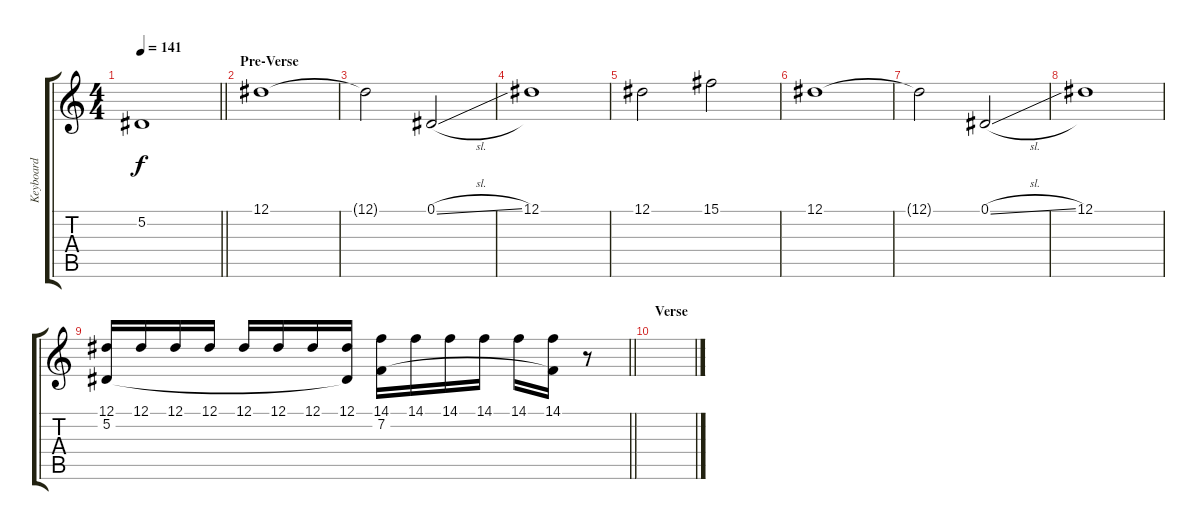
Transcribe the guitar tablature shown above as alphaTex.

\track ("Keyboard" "Keyboard") {instrument synthstrings1}
\staff {score tabs}
\tuning (Eb4 Bb3 Gb3 Db3 Ab2 Db2) {hide}
\ts (4 4)
\tempo 141
\clef g2
\barLineRight lightlight
\ks c
5.2{t}.1{dy f} |
\section ("" "Pre-Verse")
12.1.1{instrument synthstrings1} |
12.1{t}.2 0.1{sl}.2 |
12.1.1 |
12.1.2 15.1.2 |
12.1.1 |
12.1{t}.2 0.1{sl}.2 |
12.1.1 |
\barLineRight lightlight
(12.1 5.2).16 12.1.16 12.1.16 12.1.16 12.1.16 12.1.16 12.1.16 (12.1 5.2{t}).16 (14.1 7.2).16 14.1.16 14.1.16 14.1.16 14.1.16 (14.1 7.2{t}).16 r.8 |
\section ("" "Verse")
